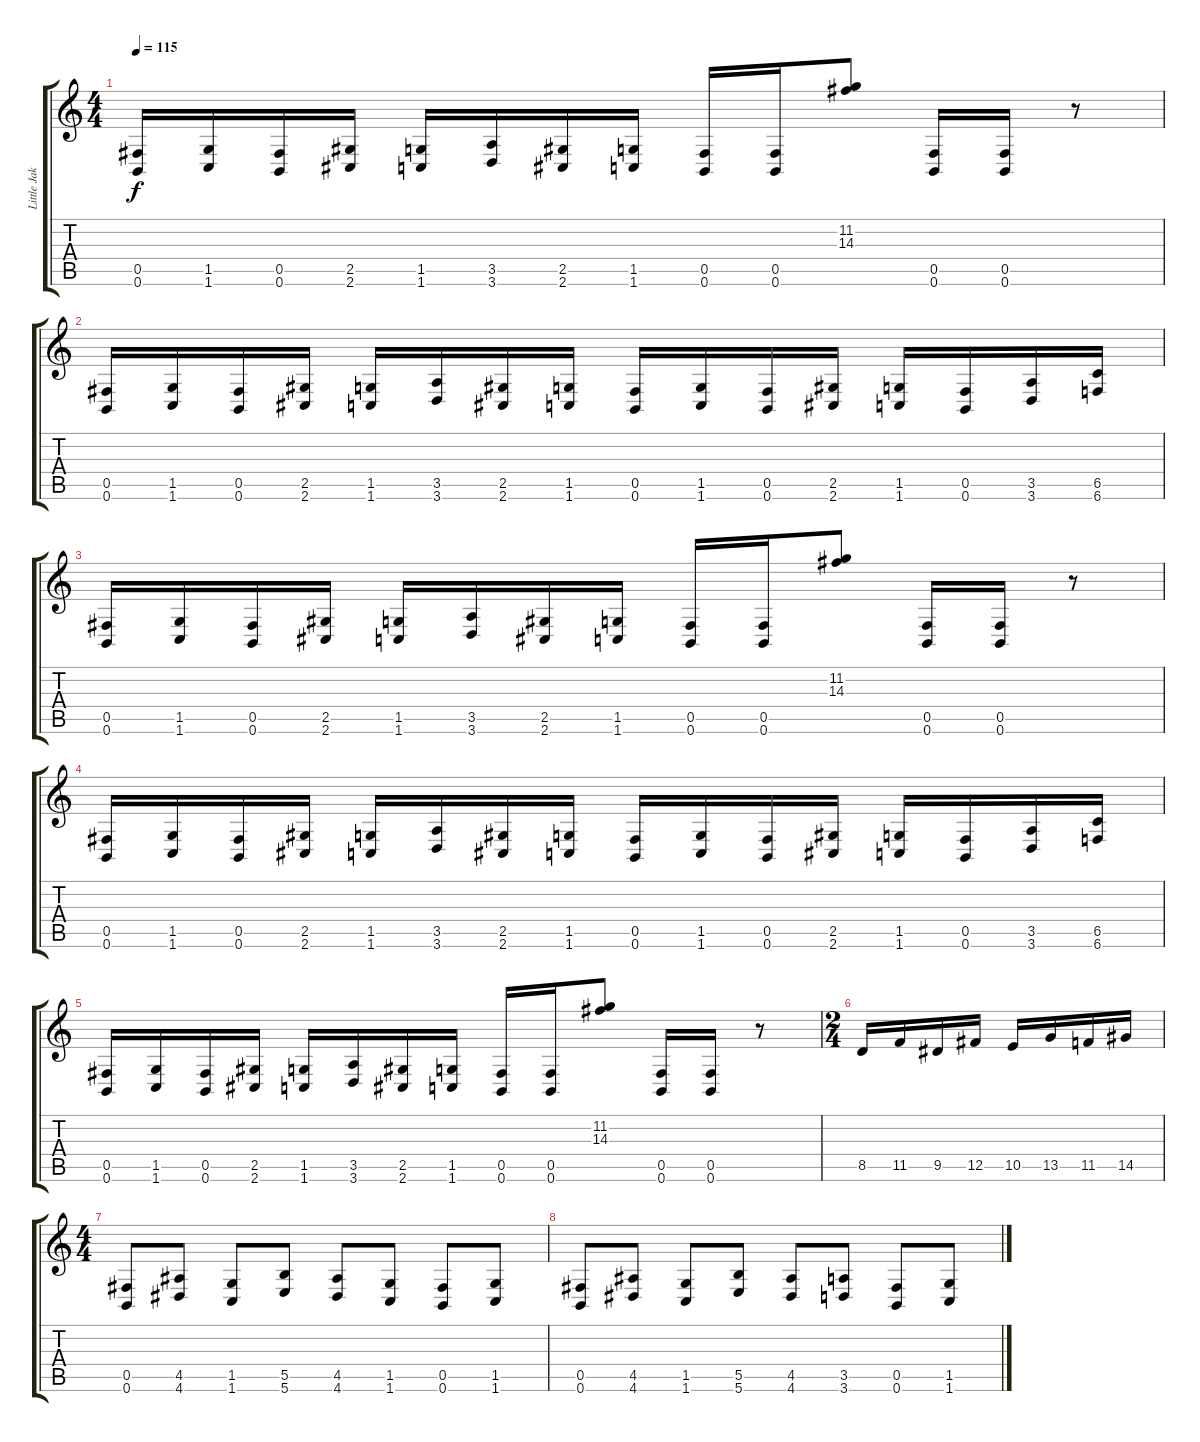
\track ("Little Jake" "Little Jak") {instrument distortionguitar}
\staff {score tabs}
\tuning (Db4 Ab3 E3 B2 Gb2 B1) {hide}
\ts (4 4)
\tempo 115
\clef g2
\ks c
(0.5 0.6).16{dy f} (1.5 1.6).16 (0.5 0.6).16 (2.5 2.6).16 (1.5 1.6).16 (3.5 3.6).16 (2.5 2.6).16 (1.5 1.6).16 (0.5 0.6).16 (0.5 0.6).16 (11.2 14.3).8 (0.5 0.6).16 (0.5 0.6).16 r.8 |
(0.5 0.6).16 (1.5 1.6).16 (0.5 0.6).16 (2.5 2.6).16 (1.5 1.6).16 (3.5 3.6).16 (2.5 2.6).16 (1.5 1.6).16 (0.5 0.6).16 (1.5 1.6).16 (0.5 0.6).16 (2.5 2.6).16 (1.5 1.6).16 (0.5 0.6).16 (3.5 3.6).16 (6.5 6.6).16 |
(0.5 0.6).16 (1.5 1.6).16 (0.5 0.6).16 (2.5 2.6).16 (1.5 1.6).16 (3.5 3.6).16 (2.5 2.6).16 (1.5 1.6).16 (0.5 0.6).16 (0.5 0.6).16 (11.2 14.3).8 (0.5 0.6).16 (0.5 0.6).16 r.8 |
(0.5 0.6).16 (1.5 1.6).16 (0.5 0.6).16 (2.5 2.6).16 (1.5 1.6).16 (3.5 3.6).16 (2.5 2.6).16 (1.5 1.6).16 (0.5 0.6).16 (1.5 1.6).16 (0.5 0.6).16 (2.5 2.6).16 (1.5 1.6).16 (0.5 0.6).16 (3.5 3.6).16 (6.5 6.6).16 |
(0.5 0.6).16 (1.5 1.6).16 (0.5 0.6).16 (2.5 2.6).16 (1.5 1.6).16 (3.5 3.6).16 (2.5 2.6).16 (1.5 1.6).16 (0.5 0.6).16 (0.5 0.6).16 (11.2 14.3).8 (0.5 0.6).16 (0.5 0.6).16 r.8 |
\ts (2 4)
8.5.16 11.5.16 9.5.16 12.5.16 10.5.16 13.5.16 11.5.16 14.5.16 |
\ts (4 4)
(0.5 0.6).8 (4.5 4.6).8 (1.5 1.6).8 (5.5 5.6).8 (4.5 4.6).8 (1.5 1.6).8 (0.5 0.6).8 (1.5 1.6).8 |
(0.5 0.6).8 (4.5 4.6).8 (1.5 1.6).8 (5.5 5.6).8 (4.5 4.6).8 (3.5 3.6).8 (0.5 0.6).8 (1.5 1.6).8
